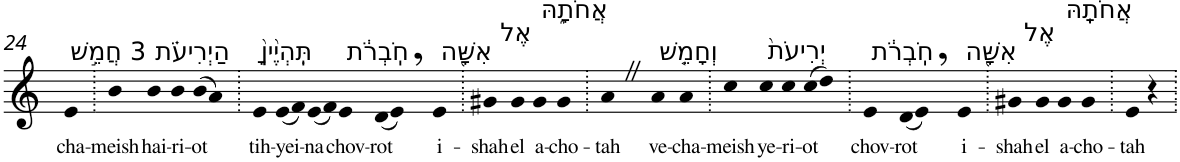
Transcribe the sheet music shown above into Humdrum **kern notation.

**kern	**text
*part1	*part1
*staff1	*staff1
*I"Piano	*
*I'Pno	*
!!LO:PB:g=z
*clefG2	*
*k[]	*
=24	=24
!LO:TX:a:t=3 חֲמֵ֣שׁ	!
!	!LO:LY:b
4e	cha-
=25.	=25.
!	!LO:LY:b
4b	-meish
!LO:TX:a:t=הַיְרִיעֹ֗ת	!
!	!LO:LY:b
4b	hai-
!	!LO:LY:b
4b	-ri-
!	!LO:LY:b
(8b	-ot
8a)	.
=26.	=26.
!LO:TX:a:t=תִּֽהְיֶ֙יןָ֙	!
!	!LO:LY:b
4e	tih-
!	!LO:LY:b
(8e	-yei-
8f)	.
!	!LO:LY:b
(8e	-na
8f)	.
!LO:TX:a:t=חֹֽבְרֹ֔ת	!
!	!LO:LY:b
4e	chov-
!	!LO:LY:b
(8d	-rot
8e,)	.
!LO:TX:a:t=אִשָּׁ֖ה	!
!	!LO:LY:b
4e	i-
=27.	=27.
!	!LO:LY:b
4g#X	-shah
!LO:TX:a:t=אֶל	!
!	!LO:LY:b
4g#	el
!LO:TX:a:t=אֲחֹתָ֑הּ	!
!	!LO:LY:b
4g#	a-
!	!LO:LY:b
4g#	-cho-
=28.	=28.
!	!LO:LY:b
4aZ	-tah
!LO:TX:a:t=וְחָמֵ֤שׁ	!
!	!LO:LY:b
4a	ve-
!	!LO:LY:b
4a	-cha-
=29.	=29.
!	!LO:LY:b
4cc	-meish
!LO:TX:a:t=יְרִיעֹת֙	!
!	!LO:LY:b
4cc	ye-
!	!LO:LY:b
4cc	-ri-
!	!LO:LY:b
(8cc	-ot
8dd)	.
=30.	=30.
!LO:TX:a:t=חֹֽבְרֹ֔ת	!
!	!LO:LY:b
4e	chov-
!	!LO:LY:b
(8d	-rot
8e,)	.
!LO:TX:a:t=אִשָּׁ֖ה	!
!	!LO:LY:b
4e	i-
=31.	=31.
!	!LO:LY:b
4g#X	-shah
!LO:TX:a:t=אֶל	!
!	!LO:LY:b
4g#	el
!LO:TX:a:t=אֲחֹתָֽהּ	!
!	!LO:LY:b
4g#	a-
!	!LO:LY:b
4g#	-cho-
=32.	=32.
!	!LO:LY:b
4e	-tah
4r	.
=.	=.
*-	*-
